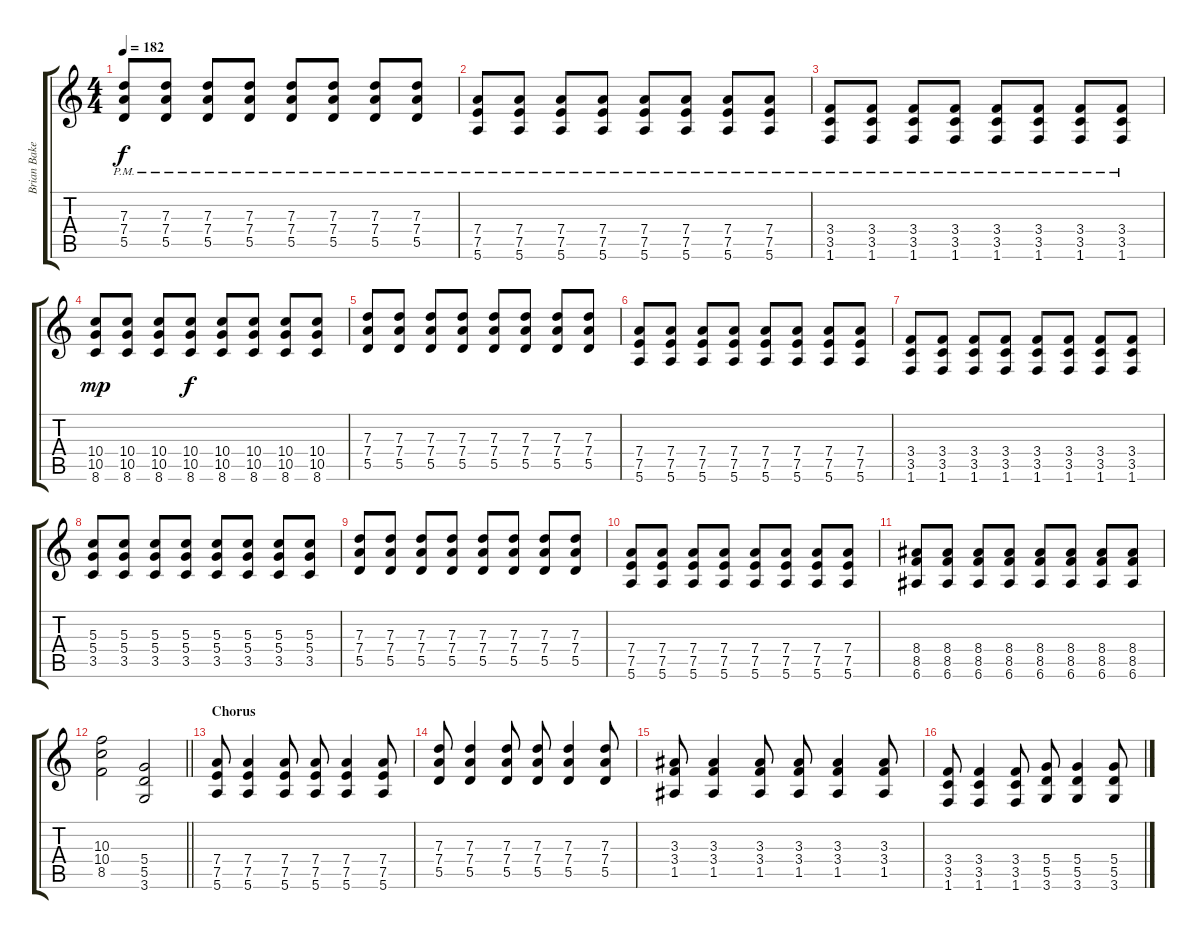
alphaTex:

\track ("Brian Baker" "Brian Bake") {instrument overdrivenguitar}
\staff {score tabs}
\tuning (E4 B3 G3 D3 A2 E2) {hide}
\ts (4 4)
\tempo 182
\clef g2
\ks c
(7.3{pm} 7.4{pm} 5.5{pm}).8{dy f} (7.3{pm} 7.4{pm} 5.5{pm}).8 (7.3{pm} 7.4{pm} 5.5{pm}).8 (7.3{pm} 7.4{pm} 5.5{pm}).8 (7.3{pm} 7.4{pm} 5.5{pm}).8 (7.3{pm} 7.4{pm} 5.5{pm}).8 (7.3{pm} 7.4{pm} 5.5{pm}).8 (7.3{pm} 7.4{pm} 5.5{pm}).8 |
(7.4{pm} 7.5{pm} 5.6{pm}).8 (7.4{pm} 7.5{pm} 5.6{pm}).8 (7.4{pm} 7.5{pm} 5.6{pm}).8 (7.4{pm} 7.5{pm} 5.6{pm}).8 (7.4{pm} 7.5{pm} 5.6{pm}).8 (7.4{pm} 7.5{pm} 5.6{pm}).8 (7.4{pm} 7.5{pm} 5.6{pm}).8 (7.4{pm} 7.5{pm} 5.6{pm}).8 |
(3.4{pm} 3.5{pm} 1.6{pm}).8 (3.4{pm} 3.5{pm} 1.6{pm}).8 (3.4{pm} 3.5{pm} 1.6{pm}).8 (3.4{pm} 3.5{pm} 1.6{pm}).8 (3.4{pm} 3.5{pm} 1.6{pm}).8 (3.4{pm} 3.5{pm} 1.6{pm}).8 (3.4{pm} 3.5{pm} 1.6{pm}).8 (3.4{pm} 3.5{pm} 1.6{pm}).8 |
(10.4 10.5 8.6).8{dy mp} (10.4 10.5 8.6).8 (10.4 10.5 8.6).8 (10.4 10.5 8.6).8{dy f} (10.4 10.5 8.6).8 (10.4 10.5 8.6).8 (10.4 10.5 8.6).8 (10.4 10.5 8.6).8 |
(7.3 7.4 5.5).8 (7.3 7.4 5.5).8 (7.3 7.4 5.5).8 (7.3 7.4 5.5).8 (7.3 7.4 5.5).8 (7.3 7.4 5.5).8 (7.3 7.4 5.5).8 (7.3 7.4 5.5).8 |
(7.4 7.5 5.6).8 (7.4 7.5 5.6).8 (7.4 7.5 5.6).8 (7.4 7.5 5.6).8 (7.4 7.5 5.6).8 (7.4 7.5 5.6).8 (7.4 7.5 5.6).8 (7.4 7.5 5.6).8 |
(3.4 3.5 1.6).8 (3.4 3.5 1.6).8 (3.4 3.5 1.6).8 (3.4 3.5 1.6).8 (3.4 3.5 1.6).8 (3.4 3.5 1.6).8 (3.4 3.5 1.6).8 (3.4 3.5 1.6).8 |
(5.3 5.4 3.5).8 (5.3 5.4 3.5).8 (5.3 5.4 3.5).8 (5.3 5.4 3.5).8 (5.3 5.4 3.5).8 (5.3 5.4 3.5).8 (5.3 5.4 3.5).8 (5.3 5.4 3.5).8 |
(7.3 7.4 5.5).8 (7.3 7.4 5.5).8 (7.3 7.4 5.5).8 (7.3 7.4 5.5).8 (7.3 7.4 5.5).8 (7.3 7.4 5.5).8 (7.3 7.4 5.5).8 (7.3 7.4 5.5).8 |
(7.4 7.5 5.6).8 (7.4 7.5 5.6).8 (7.4 7.5 5.6).8 (7.4 7.5 5.6).8 (7.4 7.5 5.6).8 (7.4 7.5 5.6).8 (7.4 7.5 5.6).8 (7.4 7.5 5.6).8 |
(8.4 8.5 6.6).8 (8.4 8.5 6.6).8 (8.4 8.5 6.6).8 (8.4 8.5 6.6).8 (8.4 8.5 6.6).8 (8.4 8.5 6.6).8 (8.4 8.5 6.6).8 (8.4 8.5 6.6).8 |
\barLineRight lightlight
(10.3 10.4 8.5).2 (5.4 5.5 3.6).2 |
\section ("" "Chorus")
(7.4 7.5 5.6).8 (7.4 7.5 5.6).4 (7.4 7.5 5.6).8 (7.4 7.5 5.6).8 (7.4 7.5 5.6).4 (7.4 7.5 5.6).8 |
(7.3 7.4 5.5).8 (7.3 7.4 5.5).4 (7.3 7.4 5.5).8 (7.3 7.4 5.5).8 (7.3 7.4 5.5).4 (7.3 7.4 5.5).8 |
(3.3 3.4 1.5).8 (3.3 3.4 1.5).4 (3.3 3.4 1.5).8 (3.3 3.4 1.5).8 (3.3 3.4 1.5).4 (3.3 3.4 1.5).8 |
(3.4 3.5 1.6).8 (3.4 3.5 1.6).4 (3.4 3.5 1.6).8 (5.4 5.5 3.6).8 (5.4 5.5 3.6).4 (5.4 5.5 3.6).8
